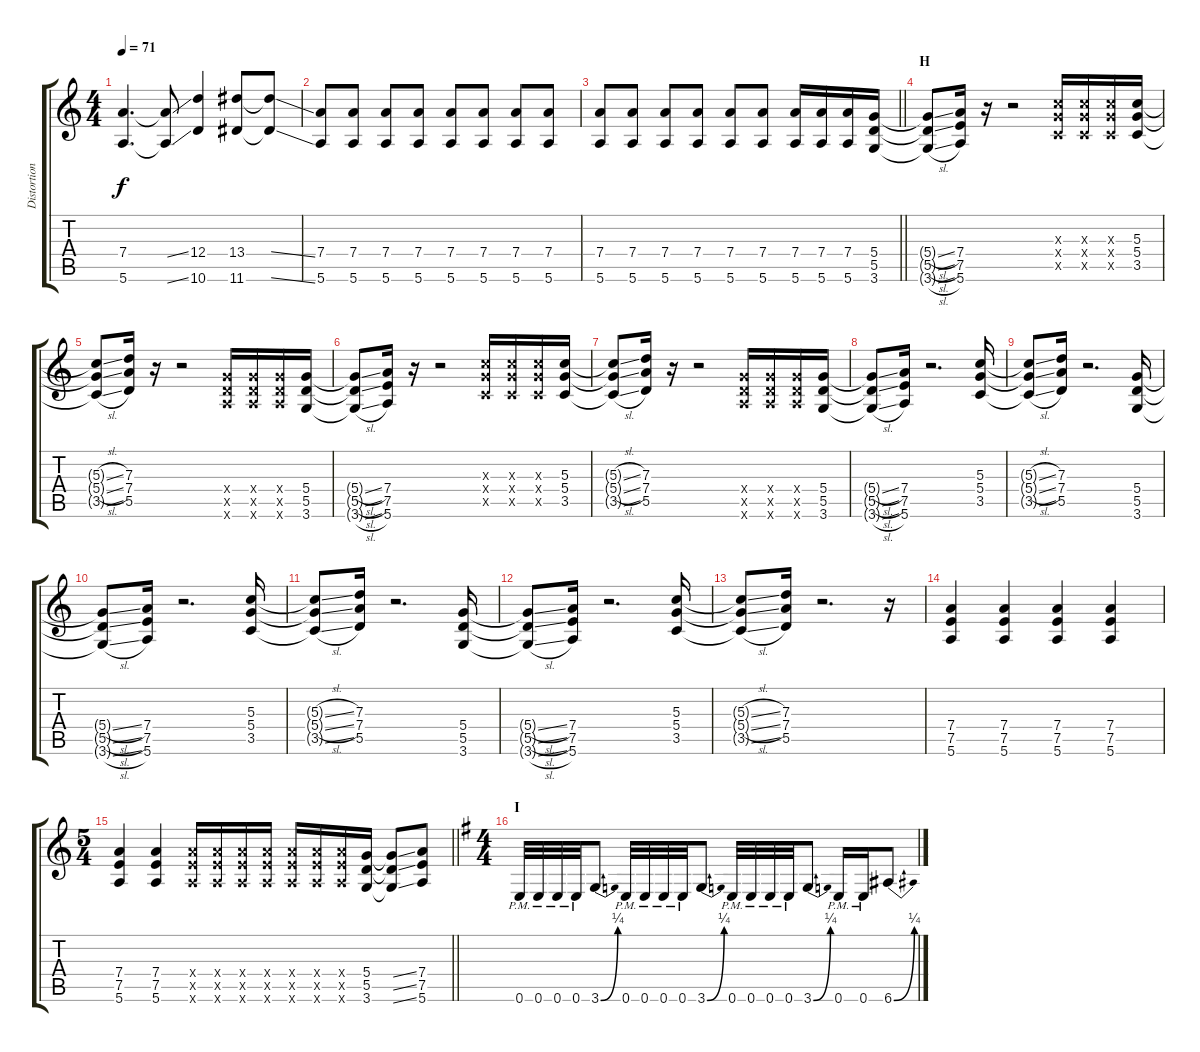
\track ("Distortion" "Distortion") {instrument distortionguitar}
\staff {score tabs}
\tuning (E4 B3 G3 D3 A2 E2) {hide}
\ts (4 4)
\tempo 71
\clef g2
\ks c
(7.4 5.6).4{d dy f} (7.4{ss t} 5.6{ss t}).8 (12.4 10.6).4 (13.4 11.6).8 (13.4{ss t} 11.6{ss t}).8 |
(7.4 5.6).8 (7.4 5.6).8 (7.4 5.6).8 (7.4 5.6).8 (7.4 5.6).8 (7.4 5.6).8 (7.4 5.6).8 (7.4 5.6).8 |
\barLineRight lightlight
(7.4 5.6).8 (7.4 5.6).8 (7.4 5.6).8 (7.4 5.6).8 (7.4 5.6).8 (7.4 5.6).8 (7.4 5.6).16 (7.4 5.6).16 (7.4 5.6).16 (5.4 5.5 3.6).16 |
\section ("" "H")
(5.4{sl t} 5.5{sl t} 3.6{sl t}).8 (7.4 7.5 5.6).16 r.16 r.2 (5.3{x} 5.4{x} 3.5{x}).16 (5.3{x} 5.4{x} 3.5{x}).16 (5.3{x} 5.4{x} 3.5{x}).16 (5.3 5.4 3.5).16 |
(5.3{sl t} 5.4{sl t} 3.5{sl t}).8 (7.3 7.4 5.5).16 r.16 r.2 (5.4{x} 5.5{x} 5.6{x}).16 (5.4{x} 5.5{x} 5.6{x}).16 (5.4{x} 5.5{x} 5.6{x}).16 (5.4 5.5 3.6).16 |
(5.4{sl t} 5.5{sl t} 3.6{sl t}).8 (7.4 7.5 5.6).16 r.16 r.2 (5.3{x} 5.4{x} 3.5{x}).16 (5.3{x} 5.4{x} 3.5{x}).16 (5.3{x} 5.4{x} 3.5{x}).16 (5.3 5.4 3.5).16 |
(5.3{sl t} 5.4{sl t} 3.5{sl t}).8 (7.3 7.4 5.5).16 r.16 r.2 (5.4{x} 5.5{x} 5.6{x}).16 (5.4{x} 5.5{x} 5.6{x}).16 (5.4{x} 5.5{x} 5.6{x}).16 (5.4 5.5 3.6).16 |
(5.4{sl t} 5.5{sl t} 3.6{sl t}).8 (7.4 7.5 5.6).16 r.2{d} (5.3 5.4 3.5).16 |
(5.3{sl t} 5.4{sl t} 3.5{sl t}).8 (7.3 7.4 5.5).16 r.2{d} (5.4 5.5 3.6).16 |
(5.4{sl t} 5.5{sl t} 3.6{sl t}).8 (7.4 7.5 5.6).16 r.2{d} (5.3 5.4 3.5).16 |
(5.3{sl t} 5.4{sl t} 3.5{sl t}).8 (7.3 7.4 5.5).16 r.2{d} (5.4 5.5 3.6).16 |
(5.4{sl t} 5.5{sl t} 3.6{sl t}).8 (7.4 7.5 5.6).16 r.2{d} (5.3 5.4 3.5).16 |
(5.3{sl t} 5.4{sl t} 3.5{sl t}).8 (7.3 7.4 5.5).16 r.2{d} r.16 |
(7.4 7.5 5.6).4 (7.4 7.5 5.6).4 (7.4 7.5 5.6).4 (7.4 7.5 5.6).4 |
\ts (5 4)
\barLineRight lightlight
(7.4 7.5 5.6).4 (7.4 7.5 5.6).4 (7.4{x} 7.5{x} 5.6{x}).16 (7.4{x} 7.5{x} 5.6{x}).16 (7.4{x} 7.5{x} 5.6{x}).16 (7.4{x} 7.5{x} 5.6{x}).16 (7.4{x} 7.5{x} 5.6{x}).16 (7.4{x} 7.5{x} 5.6{x}).16 (7.4{x} 7.5{x} 5.6{x}).16 (5.4 5.5 3.6).16 (5.4{ss t} 5.5{ss t} 3.6{ss t}).8 (7.4 7.5 5.6).8 |
\ts (4 4)
\section ("" "I")
\ks g
0.6{pm}.32 0.6{pm}.32 0.6{pm}.32 0.6{pm}.32 3.6{be (bend 0 0 60 1)}.8 0.6{pm}.32 0.6{pm}.32 0.6{pm}.32 0.6{pm}.32 3.6{be (bend 0 0 60 1)}.8 0.6{pm}.32 0.6{pm}.32 0.6{pm}.32 0.6{pm}.32 3.6{be (bend 0 0 60 1)}.8 0.6{pm}.16 0.6{pm}.16 6.6{be (bend 0 0 60 1)}.8
